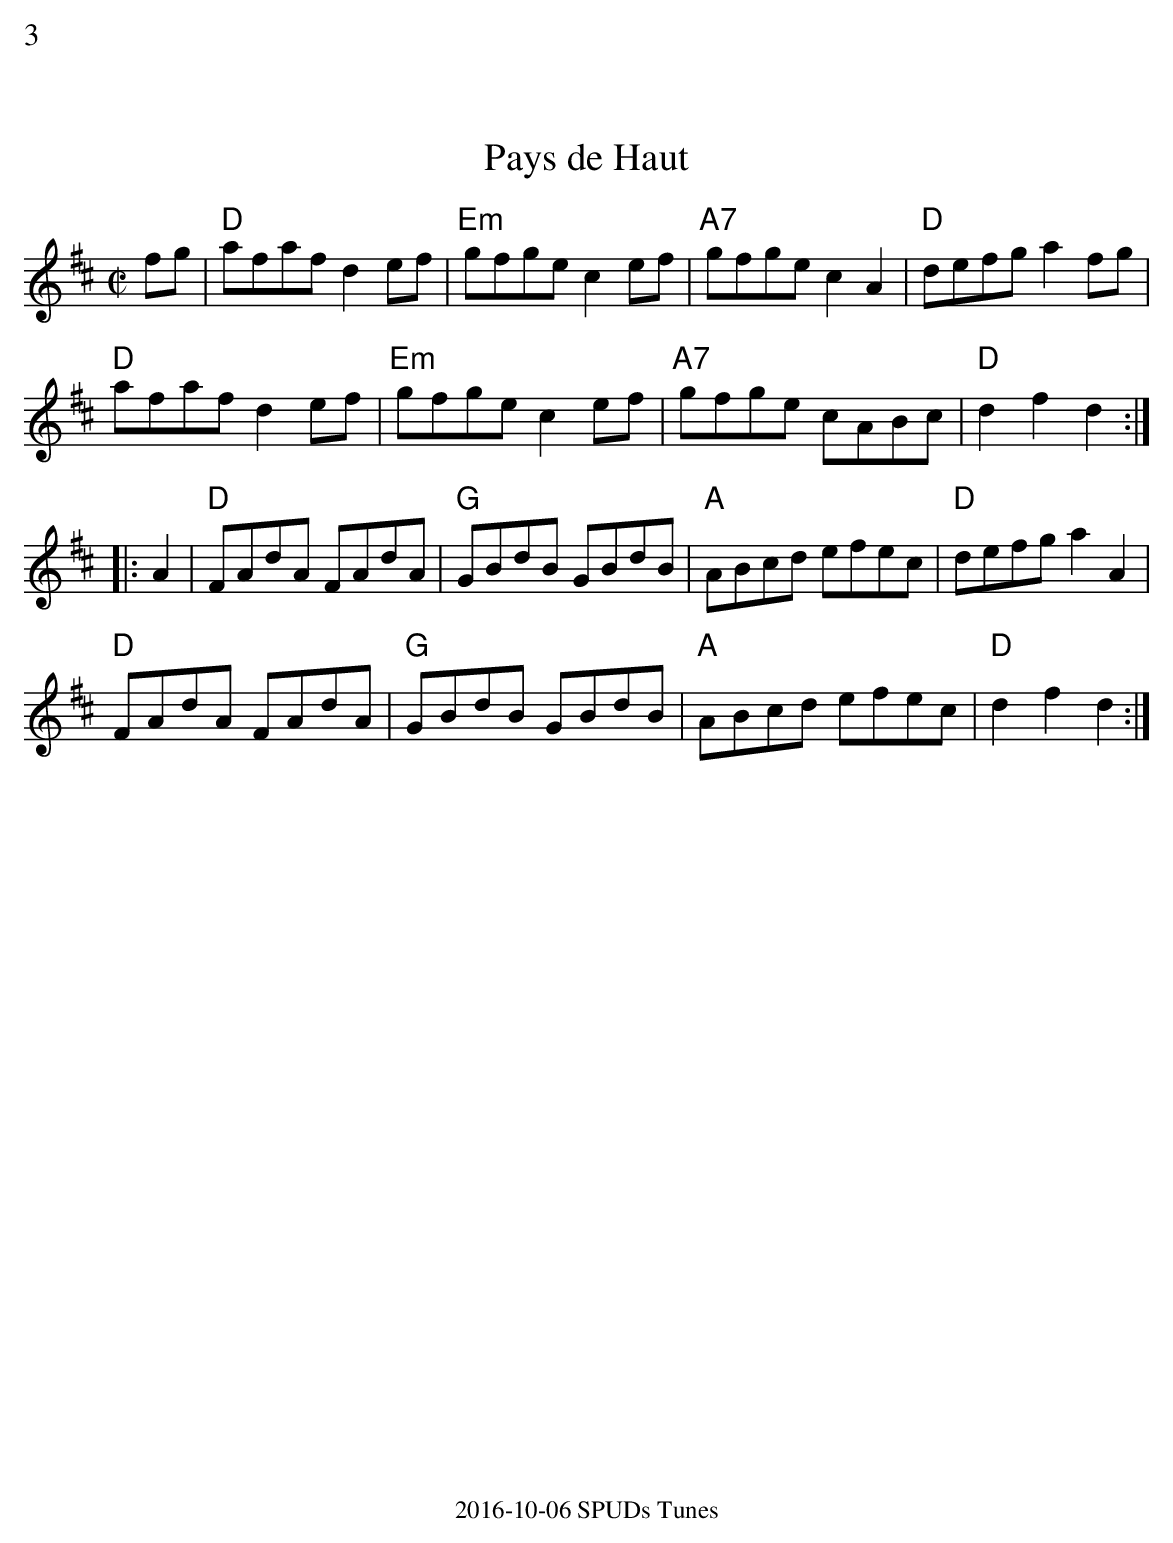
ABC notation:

X:1
%%text 3
T:Pays de Haut
M:C|
K: D
fg| "D"afaf d2ef| "Em"gfge c2ef| "A7"gfge c2A2| "D"defg a2fg|
"D"afaf d2ef| "Em"gfge c2ef| "A7"gfge cABc| "D"d2f2 d2 :|
|:A2| "D"FAdA FAdA| "G"GBdB GBdB| "A"ABcd efec| "D"defg a2A2|
"D"FAdA FAdA| "G"GBdB GBdB| "A"ABcd efec| "D"d2f2 d2 :|
